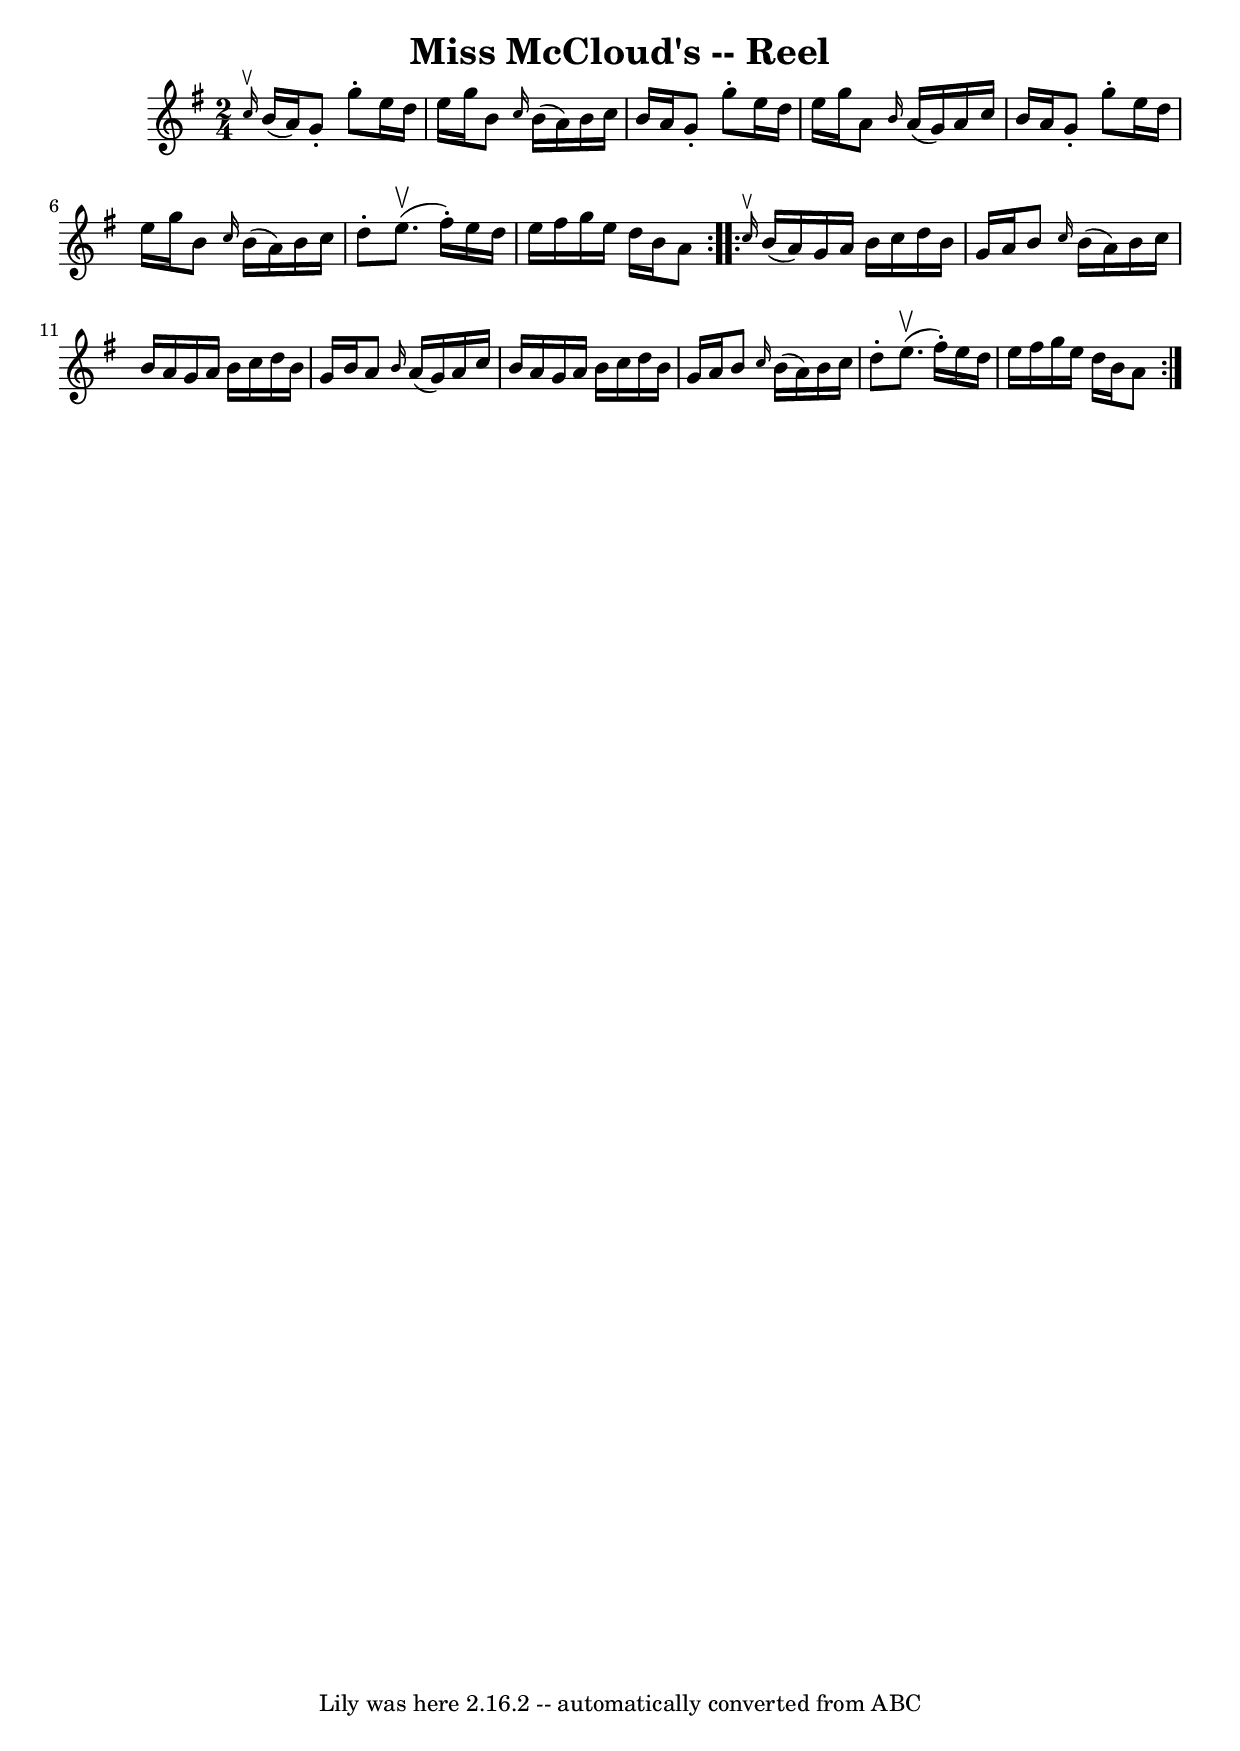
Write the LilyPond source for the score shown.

\version "2.7.40"
\include "Mammoth.ily"
\header {
	book = "Ryan's Mammoth Collection"
	crossRefNumber = "1"
	footnotes = "\\\\223"
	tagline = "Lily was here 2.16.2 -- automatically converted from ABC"
	title = "Miss McCloud's -- Reel"
}
voicedefault =  {
\set Score.defaultBarType = "empty"

\repeat volta 2 {
\time 2/4 \key g \major   \grace { c''16^\upbow } b'16 (a'16) 
|
 g'8 -. g''8 -. e''16 d''16 e''16 g''16    |
   
b'8  \grace { c''16  } b'16 (a'16) b'16 c''16 b'16 a'16   
 |
 g'8 -. g''8 -. e''16 d''16 e''16 g''16    |
   
a'8  \grace { b'16  } a'16 (g'16) a'16 c''16 b'16 a'16    
|
 g'8 -. g''8 -. e''16 d''16 e''16 g''16    |
   
b'8  \grace { c''16  } b'16 (a'16) b'16 c''16 d''8 -.   
|
 e''8.^\upbow(fis''16 -.) e''16 d''16 e''16 fis''16  
  |
 g''16 e''16 d''16 b'16 a'8    }     \repeat volta 2 {  
 \grace { c''16^\upbow } b'16 (a'16) |
 g'16 a'16    
b'16 c''16 d''16 b'16 g'16 a'16    |
 b'8  \grace {    
c''16  } b'16 (a'16) b'16 c''16 b'16 a'16    |
 g'16 
 a'16 b'16 c''16 d''16 b'16 g'16 b'16    |
 a'8  
\grace { b'16  } a'16 (g'16) a'16 c''16 b'16 a'16    
|
 g'16 a'16 b'16 c''16 d''16 b'16 g'16 a'16    
|
 b'8  \grace { c''16  } b'16 (a'16) b'16 c''16    
d''8 -.   |
 e''8.^\upbow(fis''16 -.) e''16 d''16 e''16   
 fis''16    |
 g''16 e''16 d''16 b'16 a'8    }   
}

\score{
    <<

	\context Staff="default"
	{
	    \voicedefault 
	}

    >>
	\layout {
	}
	\midi {}
}
